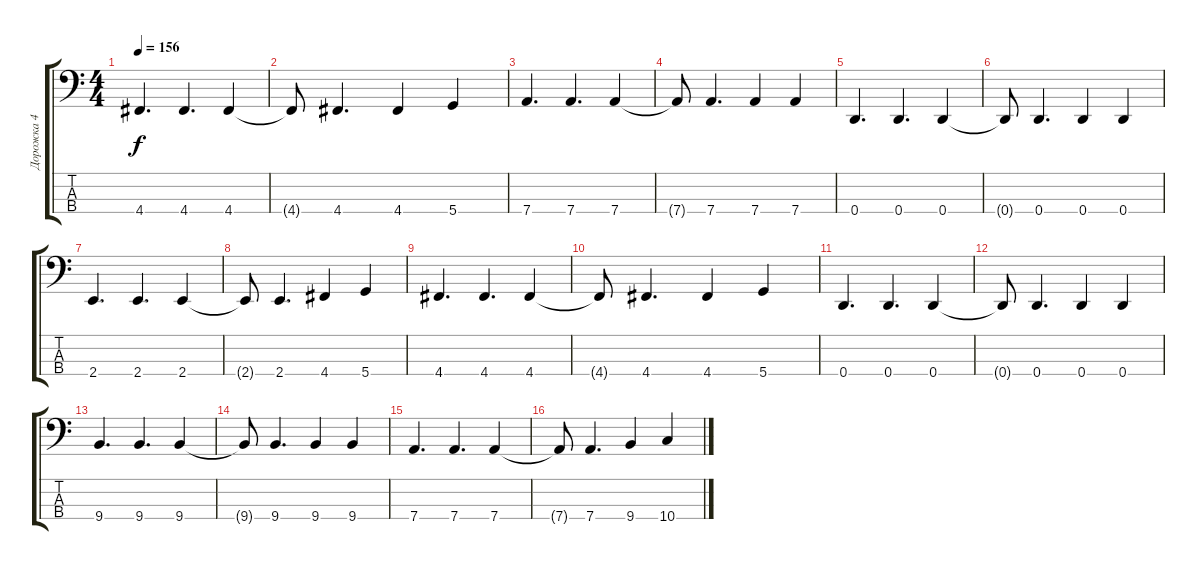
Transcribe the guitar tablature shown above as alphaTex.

\track ("Дорожка 4" "Дорожка 4") {instrument electricbassfinger}
\staff {score tabs}
\tuning (G2 D2 A1 D1) {hide}
\ts (4 4)
\tempo 156
\clef f4
\ks c
4.4.4{d dy f} 4.4.4{d} 4.4.4 |
4.4{t}.8 4.4.4{d} 4.4.4 5.4.4 |
7.4.4{d} 7.4.4{d} 7.4.4 |
7.4{t}.8 7.4.4{d} 7.4.4 7.4.4 |
0.4.4{d} 0.4.4{d} 0.4.4 |
0.4{t}.8 0.4.4{d} 0.4.4 0.4.4 |
2.4.4{d} 2.4.4{d} 2.4.4 |
2.4{t}.8 2.4.4{d} 4.4.4 5.4.4 |
4.4.4{d} 4.4.4{d} 4.4.4 |
4.4{t}.8 4.4.4{d} 4.4.4 5.4.4 |
0.4.4{d} 0.4.4{d} 0.4.4 |
0.4{t}.8 0.4.4{d} 0.4.4 0.4.4 |
9.4.4{d} 9.4.4{d} 9.4.4 |
9.4{t}.8 9.4.4{d} 9.4.4 9.4.4 |
7.4.4{d} 7.4.4{d} 7.4.4 |
7.4{t}.8 7.4.4{d} 9.4.4 10.4.4
